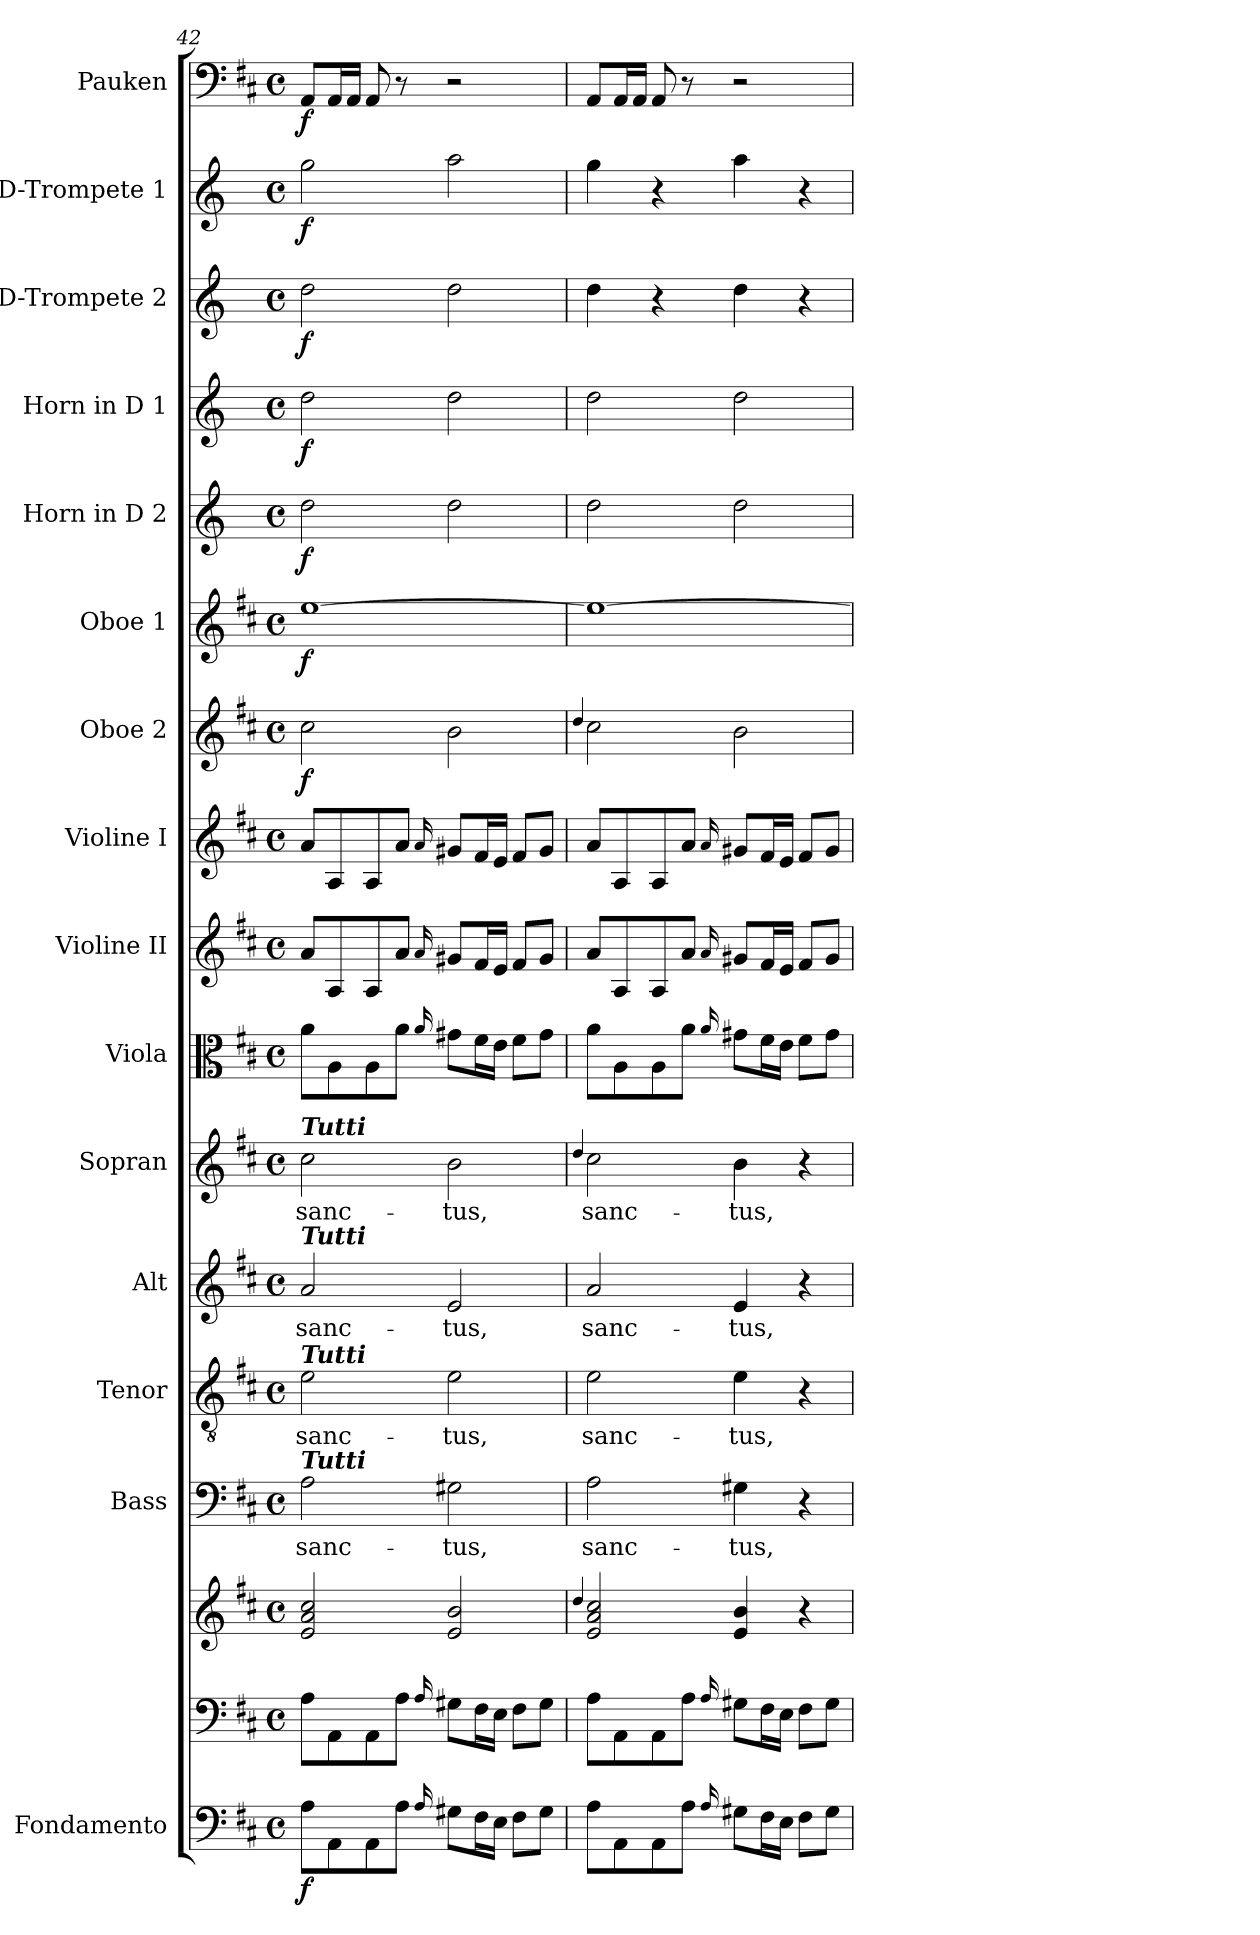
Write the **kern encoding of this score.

**kern	**dynam	**kern	**kern	**kern	**text	**kern	**text	**kern	**text	**kern	**text	**kern	**kern	**kern	**kern	**dynam	**kern	**dynam	**kern	**dynam	**kern	**dynam	**kern	**dynam	**kern	**dynam	**kern	**dynam
*part16	*part16	*part15	*part15	*part14	*part14	*part13	*part13	*part12	*part12	*part11	*part11	*part10	*part9	*part8	*part7	*part7	*part6	*part6	*part5	*part5	*part4	*part4	*part3	*part3	*part2	*part2	*part1	*part1
*staff17	*staff17	*staff16	*staff15	*staff14	*staff14	*staff13	*staff13	*staff12	*staff12	*staff11	*staff11	*staff10	*staff9	*staff8	*staff7	*staff7	*staff6	*staff6	*staff5	*staff5	*staff4	*staff4	*staff3	*staff3	*staff2	*staff2	*staff1	*staff1
*I"Fondamento	*	*	*	*I"Bass	*	*I"Tenor	*	*I"Alt	*	*I"Sopran	*	*I"Viola	*I"Violine II	*I"Violine I	*I"Oboe 2	*	*I"Oboe 1	*	*I"Horn in D 2	*	*I"Horn in D 1	*	*I"D-Trompete 2	*	*I"D-Trompete 1	*	*I"Pauken	*
*I'F.	*	*	*	*I'B.	*	*I'T.	*	*I'A.	*	*I'S.	*	*I'Vla.	*I'Vl. II	*I'Vl. I	*I'Ob. 2	*	*I'Ob. 1	*	*	*	*	*	*I'D Trp. 2	*	*I'D Trp. 1	*	*I'Pk.	*
*clefF4	*	*clefF4	*clefG2	*clefF4	*	*clefGv2	*	*clefG2	*	*clefG2	*	*clefC3	*clefG2	*clefG2	*clefG2	*	*clefG2	*	*clefG2	*	*clefG2	*	*clefG2	*	*clefG2	*	*clefF4	*
*ITrd7c12	*	*	*	*	*	*	*	*	*	*	*	*	*	*	*	*	*	*	*ITrd6c10	*	*ITrd6c10	*	*ITrd-1c-2	*	*ITrd-1c-2	*	*	*
*k[f#c#]	*	*k[f#c#]	*k[f#c#]	*k[f#c#]	*	*k[f#c#]	*	*k[f#c#]	*	*k[f#c#]	*	*k[f#c#]	*k[f#c#]	*k[f#c#]	*k[f#c#]	*	*k[f#c#]	*	*k[f#c#]	*	*k[f#c#]	*	*k[f#c#]	*	*k[f#c#]	*	*k[f#c#]	*
*D:	*	*D:	*D:	*D:	*	*D:	*	*D:	*	*D:	*	*D:	*D:	*D:	*D:	*	*D:	*	*D:	*	*D:	*	*D:	*	*D:	*	*D:	*
*M4/4	*	*M4/4	*M4/4	*M4/4	*	*M4/4	*	*M4/4	*	*M4/4	*	*M4/4	*M4/4	*M4/4	*M4/4	*	*M4/4	*	*M4/4	*	*M4/4	*	*M4/4	*	*M4/4	*	*M4/4	*
*met(c)	*	*met(c)	*met(c)	*met(c)	*	*met(c)	*	*met(c)	*	*met(c)	*	*met(c)	*met(c)	*met(c)	*met(c)	*	*met(c)	*	*met(c)	*	*met(c)	*	*met(c)	*	*met(c)	*	*met(c)	*
=42	=42	=42	=42	=42	=42	=42	=42	=42	=42	=42	=42	=42	=42	=42	=42	=42	=42	=42	=42	=42	=42	=42	=42	=42	=42	=42	=42	=42
!	!	!	!	!	!	!	!	!	!	!LO:TX:a:Bi:t=Tutti	!	!	!	!	!	!	!	!	!	!	!	!	!	!	!	!	!	!
!	!	!	!	!	!	!	!	!LO:TX:a:Bi:t=Tutti	!	!	!	!	!	!	!	!	!	!	!	!	!	!	!	!	!	!	!	!
!	!	!	!	!	!	!LO:TX:a:Bi:t=Tutti	!	!	!	!	!	!	!	!	!	!	!	!	!	!	!	!	!	!	!	!	!	!
!	!	!	!	!LO:TX:a:Bi:t=Tutti	!	!	!	!	!	!	!	!	!	!	!	!	!	!	!	!	!	!	!	!	!	!	!	!
!	!LO:DY:b	!	!	!	!LO:LY:b	!	!LO:LY:b	!	!LO:LY:b	!	!LO:LY:b	!	!	!	!	!LO:DY:b	!	!LO:DY:b	!	!LO:DY:b	!	!LO:DY:b	!	!LO:DY:b	!	!LO:DY:b	!	!LO:DY:b
8AA\L	f	8A\L	2e/ 2a/ 2cc#/	2A\	sanc-	2e\	sanc-	2a/	sanc-	2cc#\	sanc-	8a\L	8a/L	8a/L	2cc#\	f	[1ee	f	2e\	f	2e\	f	2ee\	f	2aa\	f	8AA/L	f
8AAA\	.	8AA\	.	.	.	.	.	.	.	.	.	8A\	8A/	8A/	.	.	.	.	.	.	.	.	.	.	.	.	16AA/L	.
.	.	.	.	.	.	.	.	.	.	.	.	.	.	.	.	.	.	.	.	.	.	.	.	.	.	.	16AA/JJ	.
8AAA\	.	8AA\	.	.	.	.	.	.	.	.	.	8A\	8A/	8A/	.	.	.	.	.	.	.	.	.	.	.	.	8AA/	.
8AA\J	.	8A\J	.	.	.	.	.	.	.	.	.	8a\J	8a/J	8a/J	.	.	.	.	.	.	.	.	.	.	.	.	8r	.
16qqAA/	.	16qqA/	.	.	.	.	.	.	.	.	.	16qqa/	16qqa/	16qqa/	.	.	.	.	.	.	.	.	.	.	.	.	.	.
!	!	!	!	!	!LO:LY:b	!	!LO:LY:b	!	!LO:LY:b	!	!LO:LY:b	!	!	!	!	!	!	!	!	!	!	!	!	!	!	!	!	!
8GG#X\L	.	8G#X\L	2e/ 2b/	2G#X\	-tus,	2e\	-tus,	2e/	-tus,	2b\	-tus,	8g#X\L	8g#X/L	8g#X/L	2b\	.	.	.	2e\	.	2e\	.	2ee\	.	2bb\	.	2r	.
16FF#\L	.	16F#\L	.	.	.	.	.	.	.	.	.	16f#\L	16f#/L	16f#/L	.	.	.	.	.	.	.	.	.	.	.	.	.	.
16EE\JJ	.	16E\JJ	.	.	.	.	.	.	.	.	.	16e\JJ	16e/JJ	16e/JJ	.	.	.	.	.	.	.	.	.	.	.	.	.	.
8FF#\L	.	8F#\L	.	.	.	.	.	.	.	.	.	8f#\L	8f#/L	8f#/L	.	.	.	.	.	.	.	.	.	.	.	.	.	.
8GG#\J	.	8G#\J	.	.	.	.	.	.	.	.	.	8g#\J	8g#/J	8g#/J	.	.	.	.	.	.	.	.	.	.	.	.	.	.
=43	=43	=43	=43	=43	=43	=43	=43	=43	=43	=43	=43	=43	=43	=43	=43	=43	=43	=43	=43	=43	=43	=43	=43	=43	=43	=43	=43	=43
.	.	.	4qqdd/	.	.	.	.	.	.	4qqdd/	.	.	.	.	4qqdd/	.	.	.	.	.	.	.	.	.	.	.	.	.
!	!	!	!	!	!LO:LY:b	!	!LO:LY:b	!	!LO:LY:b	!	!LO:LY:b	!	!	!	!	!	!	!	!	!	!	!	!	!	!	!	!	!
8AA\L	.	8A\L	2e/ 2a/ 2cc#/	2A\	sanc-	2e\	sanc-	2a/	sanc-	2cc#\	sanc-	8a\L	8a/L	8a/L	2cc#\	.	1ee_	.	2e\	.	2e\	.	4ee\	.	4aa\	.	8AA/L	.
8AAA\	.	8AA\	.	.	.	.	.	.	.	.	.	8A\	8A/	8A/	.	.	.	.	.	.	.	.	.	.	.	.	16AA/L	.
.	.	.	.	.	.	.	.	.	.	.	.	.	.	.	.	.	.	.	.	.	.	.	.	.	.	.	16AA/JJ	.
8AAA\	.	8AA\	.	.	.	.	.	.	.	.	.	8A\	8A/	8A/	.	.	.	.	.	.	.	.	4r	.	4r	.	8AA/	.
8AA\J	.	8A\J	.	.	.	.	.	.	.	.	.	8a\J	8a/J	8a/J	.	.	.	.	.	.	.	.	.	.	.	.	8r	.
16qqAA/	.	16qqA/	.	.	.	.	.	.	.	.	.	16qqa/	16qqa/	16qqa/	.	.	.	.	.	.	.	.	.	.	.	.	.	.
!	!	!	!	!	!LO:LY:b	!	!LO:LY:b	!	!LO:LY:b	!	!LO:LY:b	!	!	!	!	!	!	!	!	!	!	!	!	!	!	!	!	!
8GG#X\L	.	8G#X\L	4e/ 4b/	4G#X\	-tus,	4e\	-tus,	4e/	-tus,	4b\	-tus,	8g#X\L	8g#X/L	8g#X/L	2b\	.	.	.	2e\	.	2e\	.	4ee\	.	4bb\	.	2r	.
16FF#\L	.	16F#\L	.	.	.	.	.	.	.	.	.	16f#\L	16f#/L	16f#/L	.	.	.	.	.	.	.	.	.	.	.	.	.	.
16EE\JJ	.	16E\JJ	.	.	.	.	.	.	.	.	.	16e\JJ	16e/JJ	16e/JJ	.	.	.	.	.	.	.	.	.	.	.	.	.	.
8FF#\L	.	8F#\L	4r	4r	.	4r	.	4r	.	4r	.	8f#\L	8f#/L	8f#/L	.	.	.	.	.	.	.	.	4r	.	4r	.	.	.
8GG#\J	.	8G#\J	.	.	.	.	.	.	.	.	.	8g#\J	8g#/J	8g#/J	.	.	.	.	.	.	.	.	.	.	.	.	.	.
=	=	=	=	=	=	=	=	=	=	=	=	=	=	=	=	=	=	=	=	=	=	=	=	=	=	=	=	=
*-	*-	*-	*-	*-	*-	*-	*-	*-	*-	*-	*-	*-	*-	*-	*-	*-	*-	*-	*-	*-	*-	*-	*-	*-	*-	*-	*-	*-
